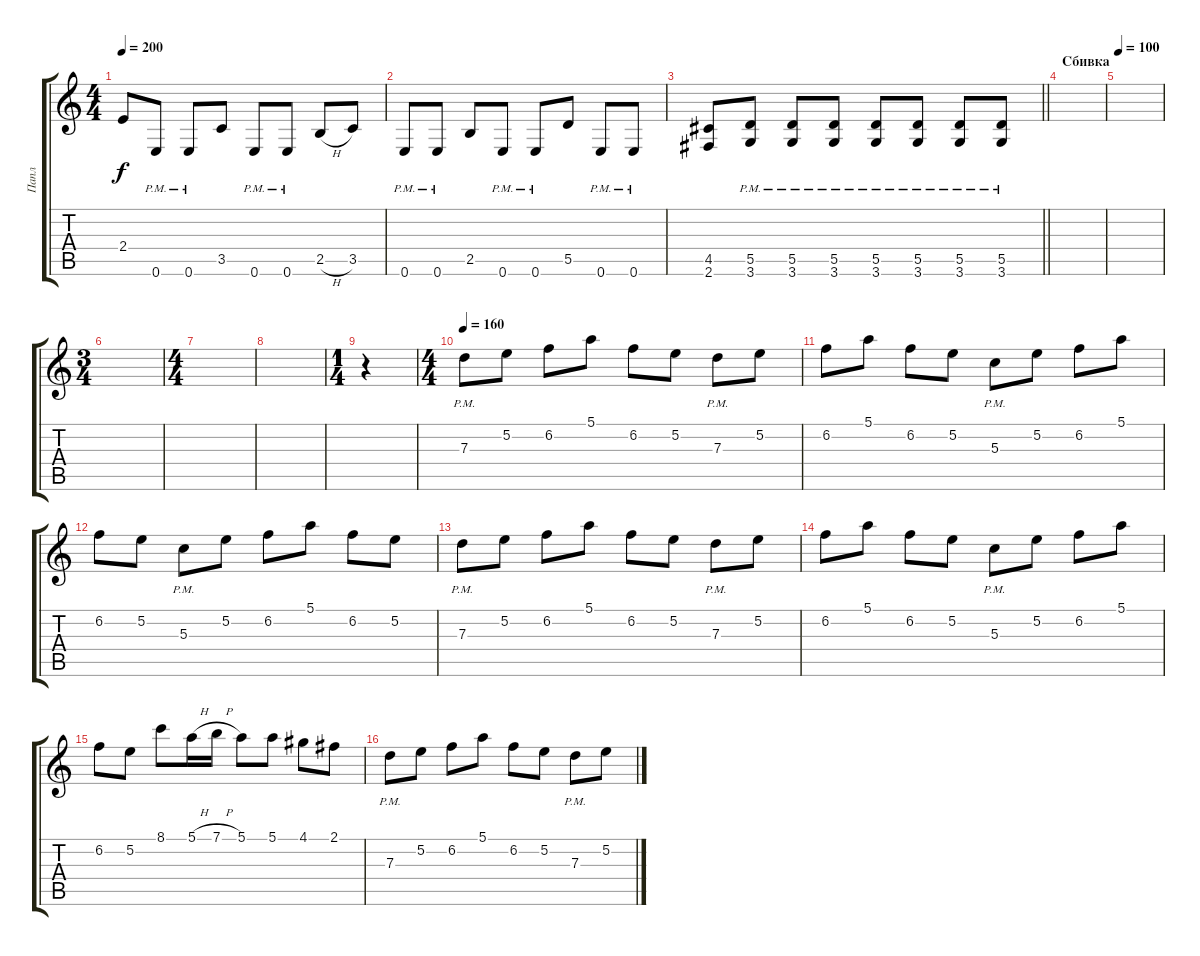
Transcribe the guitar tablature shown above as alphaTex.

\track ("Папл" "Папл") {instrument distortionguitar}
\staff {score tabs}
\tuning (E4 B3 G3 D3 A2 E2) {hide}
\ts (4 4)
\tempo 200
\clef g2
\ks c
2.4.8{dy f} 0.6{pm}.8 0.6{pm}.8 3.5.8 0.6{pm}.8 0.6{pm}.8 2.5{h}.8 3.5.8 |
0.6{pm}.8 0.6{pm}.8 2.5.8 0.6{pm}.8 0.6{pm}.8 5.5.8 0.6{pm}.8 0.6{pm}.8 |
\barLineRight lightlight
(4.5 2.6).8 (5.5{pm} 3.6{pm}).8 (5.5{pm} 3.6{pm}).8 (5.5{pm} 3.6).8 (5.5{pm} 3.6{pm}).8 (5.5{pm} 3.6{pm}).8 (5.5{pm} 3.6).8 (5.5{pm} 3.6).8 |
\section ("" "Сбивка")
|
\tempo 100
|
\ts (3 4)
|
\ts (4 4)
|
|
\ts (1 4)
r.4 |
\ts (4 4)
\tempo 160
7.3{pm}.8 5.2.8 6.2.8 5.1.8 6.2.8 5.2.8 7.3{pm}.8 5.2.8 |
6.2.8 5.1.8 6.2.8 5.2.8 5.3{pm}.8 5.2.8 6.2.8 5.1.8 |
6.2.8 5.2.8 5.3{pm}.8 5.2.8 6.2.8 5.1.8 6.2.8 5.2.8 |
7.3{pm}.8 5.2.8 6.2.8 5.1.8 6.2.8 5.2.8 7.3{pm}.8 5.2.8 |
6.2.8 5.1.8 6.2.8 5.2.8 5.3{pm}.8 5.2.8 6.2.8 5.1.8 |
6.2.8 5.2.8 8.1.8 5.1{h}.16 7.1{h}.16 5.1.8 5.1.8 4.1.8 2.1.8 |
7.3{pm}.8 5.2.8 6.2.8 5.1.8 6.2.8 5.2.8 7.3{pm}.8 5.2.8
